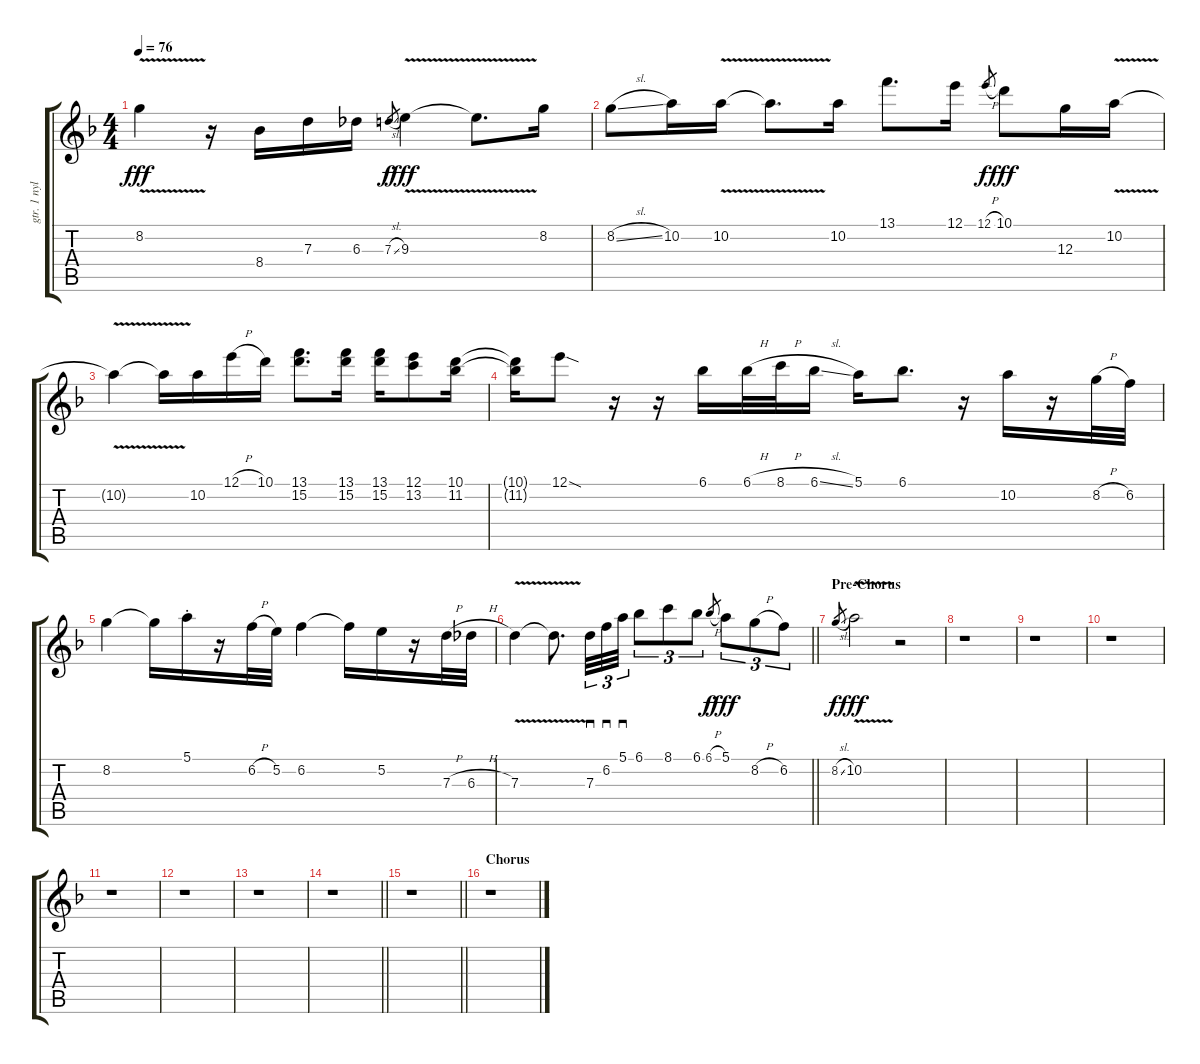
\track ("gtr. 1 nylon" "gtr. 1 nyl") {instrument acousticguitarnylon}
\staff {score tabs}
\tuning (E4 B3 G3 D3 A2 E2) {hide}
\ts (4 4)
\tempo 76
\clef g2
\ks f
8.2{v t}.4{dy fff} r.16 8.4.16 7.3.16 6.3.16 7.3{sl}.8{gr dy f} 9.3{v}.4{dy fff} 9.3{v t}.8{d} 8.2.16 |
8.2{sl}.8 10.2.16 10.2{v}.16 10.2{v t}.8{d} 10.2.16 13.1.8{d} 12.1.16 12.1{h}.8{gr dy f} 10.1.8{dy fff} 12.3.16 10.2{v}.16 |
10.2{v t}.4 10.2{v t}.16 10.2.16 12.1{h}.16 10.1.16 (13.1 15.2).8{d} (13.1 15.2).16 (13.1 15.2).16 (12.1 13.2).8 (10.1 11.2).16 |
(10.1{t} 11.2{t}).16 12.1{sod}.8 r.16 r.16 6.1.16 6.1{h}.32 8.1{h}.32 6.1{sl}.16 5.1.16 6.1.8{d} r.16 10.2.16 r.16 8.2{h}.32 6.2.32 |
8.2.4 8.2{t}.16 5.1{st}.16 r.16 6.2{h}.32 5.2.32 6.2.4 6.2{t}.16 5.2.16 r.16 7.3{h}.32 6.3{h}.32 |
\barLineRight lightlight
7.3{v}.4 7.3{t}.8{d} 7.3.32{sd tu (3 2)} 6.2.32{sd tu (3 2)} 5.1.32{sd tu (3 2)} 6.1.8{tu (3 2)} 8.1.8{tu (3 2)} 6.1.8{tu (3 2)} 6.1{h}.8{gr dy f} 5.1.8{tu (3 2) dy fff} 8.2{h}.8{tu (3 2)} 6.2.8{tu (3 2)} |
\section ("" "Pre-Chorus")
8.2{sl}.8{gr dy f} 10.2{v}.2{dy fff} r.2 |
r.1 |
r.1 |
r.1 |
r.1 |
r.1 |
r.1 |
\barLineRight lightlight
r.1 |
\barLineRight lightlight
r.1 |
\section ("" "Chorus")
r.1
